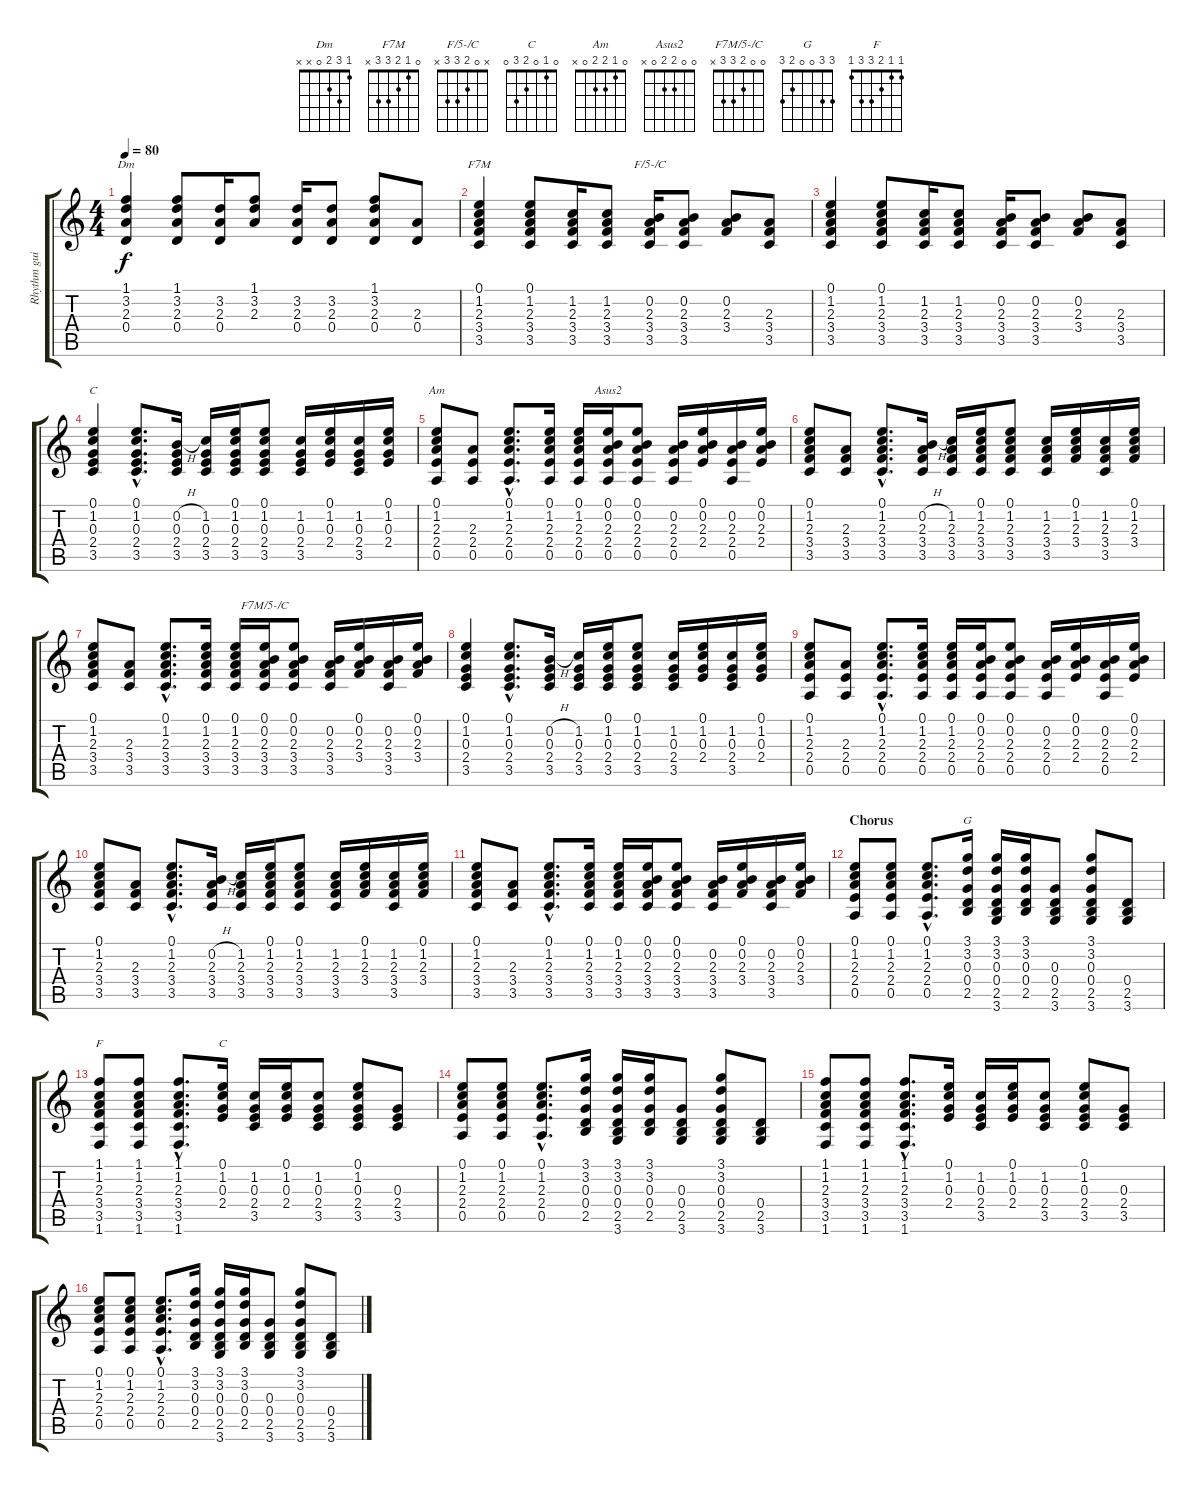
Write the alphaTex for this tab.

\track ("Rhythm guitar" "Rhythm gui") {instrument acousticguitarnylon}
\staff {score tabs}
\tuning (E4 B3 G3 D3 A2 E2) {hide}
\chord ("Dm" 1 3 2 0 x x)
\chord ("F7M" 0 1 2 3 3 x)
\chord ("F/5-/C" x 0 2 3 3 x)
\chord ("C" 0 1 0 2 3 x)
\chord ("Am" 0 1 2 2 0 x)
\chord ("Asus2" 0 0 2 2 0 x)
\chord ("F7M/5-/C" 0 0 2 3 3 x)
\chord ("G" 3 3 0 0 2 3)
\chord ("F" 1 1 2 3 3 1)
\chord ("C" 0 1 0 2 3 0)
\ts (4 4)
\tempo 80
\clef g2
\ks c
(1.1 3.2 2.3 0.4).4{ch "Dm" dy f} (1.1 3.2 2.3 0.4).8 (3.2 2.3 0.4).16 (1.1 3.2 2.3).8 (3.2 2.3 0.4).16 (3.2 2.3 0.4).8 (1.1 3.2 2.3 0.4).8 (2.3 0.4).8 |
(0.1 1.2 2.3 3.4 3.5).4{ch "F7M"} (0.1 1.2 2.3 3.4 3.5).8 (1.2 2.3 3.4 3.5).16 (1.2 2.3 3.4 3.5).8 (0.2 2.3 3.4 3.5).16{ch "F/5-/C"} (0.2 2.3 3.4 3.5).8 (0.2 2.3 3.4).8 (2.3 3.4 3.5).8 |
(0.1 1.2 2.3 3.4 3.5).4 (0.1 1.2 2.3 3.4 3.5).8 (1.2 2.3 3.4 3.5).16 (1.2 2.3 3.4 3.5).8 (0.2 2.3 3.4 3.5).16 (0.2 2.3 3.4 3.5).8 (0.2 2.3 3.4).8 (2.3 3.4 3.5).8 |
(0.1 1.2 0.3 2.4 3.5).4{ch "C"} (0.1{hac} 1.2{hac} 0.3{hac} 2.4{hac} 3.5{hac}).8{d} (0.2{h} 0.3 2.4 3.5).16 (1.2 0.3 2.4 3.5).16 (0.1 1.2 0.3 2.4 3.5).16 (0.1 1.2 0.3 2.4 3.5).8 (1.2 0.3 2.4 3.5).16 (0.1 1.2 0.3 2.4).16 (1.2 0.3 2.4 3.5).16 (0.1 1.2 0.3 2.4).16 |
(0.1 1.2 2.3 2.4 0.5).8{ch "Am"} (2.3 2.4 0.5).8 (0.1{hac} 1.2{hac} 2.3{hac} 2.4{hac} 0.5{hac}).8{d} (0.1 1.2 2.3 2.4 0.5).16 (0.1 1.2 2.3 2.4 0.5).16 (0.1 0.2 2.3 2.4 0.5).16{ch "Asus2"} (0.1 0.2 2.3 2.4 0.5).8 (0.2 2.3 2.4 0.5).16 (0.1 0.2 2.3 2.4).16 (0.2 2.3 2.4 0.5).16 (0.1 0.2 2.3 2.4).16 |
(0.1 1.2 2.3 3.4 3.5).8 (2.3 3.4 3.5).8 (0.1{hac} 1.2{hac} 2.3{hac} 3.4{hac} 3.5{hac}).8{d} (0.2{h} 2.3 3.4 3.5).16 (1.2 2.3 3.4 3.5).16 (0.1 1.2 2.3 3.4 3.5).16 (0.1 1.2 2.3 3.4 3.5).8 (1.2 2.3 3.4 3.5).16 (0.1 1.2 2.3 3.4).16 (1.2 2.3 3.4 3.5).16 (0.1 1.2 2.3 3.4).16 |
(0.1 1.2 2.3 3.4 3.5).8 (2.3 3.4 3.5).8 (0.1{hac} 1.2{hac} 2.3{hac} 3.4{hac} 3.5{hac}).8{d} (0.1 1.2 2.3 3.4 3.5).16 (0.1 1.2 2.3 3.4 3.5).16 (0.1 0.2 2.3 3.4 3.5).16{ch "F7M/5-/C"} (0.1 0.2 2.3 3.4 3.5).8 (0.2 2.3 3.4 3.5).16 (0.1 0.2 2.3 3.4).16 (0.2 2.3 3.4 3.5).16 (0.1 0.2 2.3 3.4).16 |
(0.1 1.2 0.3 2.4 3.5).4 (0.1{hac} 1.2{hac} 0.3{hac} 2.4{hac} 3.5{hac}).8{d} (0.2{h} 0.3 2.4 3.5).16 (1.2 0.3 2.4 3.5).16 (0.1 1.2 0.3 2.4 3.5).16 (0.1 1.2 0.3 2.4 3.5).8 (1.2 0.3 2.4 3.5).16 (0.1 1.2 0.3 2.4).16 (1.2 0.3 2.4 3.5).16 (0.1 1.2 0.3 2.4).16 |
(0.1 1.2 2.3 2.4 0.5).8 (2.3 2.4 0.5).8 (0.1{hac} 1.2{hac} 2.3{hac} 2.4{hac} 0.5{hac}).8{d} (0.1 1.2 2.3 2.4 0.5).16 (0.1 1.2 2.3 2.4 0.5).16 (0.1 0.2 2.3 2.4 0.5).16 (0.1 0.2 2.3 2.4 0.5).8 (0.2 2.3 2.4 0.5).16 (0.1 0.2 2.3 2.4).16 (0.2 2.3 2.4 0.5).16 (0.1 0.2 2.3 2.4).16 |
(0.1 1.2 2.3 3.4 3.5).8 (2.3 3.4 3.5).8 (0.1{hac} 1.2{hac} 2.3{hac} 3.4{hac} 3.5{hac}).8{d} (0.2{h} 2.3 3.4 3.5).16 (1.2 2.3 3.4 3.5).16 (0.1 1.2 2.3 3.4 3.5).16 (0.1 1.2 2.3 3.4 3.5).8 (1.2 2.3 3.4 3.5).16 (0.1 1.2 2.3 3.4).16 (1.2 2.3 3.4 3.5).16 (0.1 1.2 2.3 3.4).16 |
(0.1 1.2 2.3 3.4 3.5).8 (2.3 3.4 3.5).8 (0.1{hac} 1.2{hac} 2.3{hac} 3.4{hac} 3.5{hac}).8{d} (0.1 1.2 2.3 3.4 3.5).16 (0.1 1.2 2.3 3.4 3.5).16 (0.1 0.2 2.3 3.4 3.5).16 (0.1 0.2 2.3 3.4 3.5).8 (0.2 2.3 3.4 3.5).16 (0.1 0.2 2.3 3.4).16 (0.2 2.3 3.4 3.5).16 (0.1 0.2 2.3 3.4).16 |
\section ("" "Chorus")
(0.1 1.2 2.3 2.4 0.5).8 (0.1 1.2 2.3 2.4 0.5).8 (0.1{hac} 1.2{hac} 2.3{hac} 2.4{hac} 0.5{hac}).8{d} (3.1 3.2 0.3 0.4 2.5).16{ch "G"} (3.1 3.2 0.3 0.4 2.5 3.6).16 (3.1 3.2 0.3 0.4 2.5).16 (0.3 0.4 2.5 3.6).8 (3.1 3.2 0.3 0.4 2.5 3.6).8 (0.4 2.5 3.6).8 |
(1.1 1.2 2.3 3.4 3.5 1.6).8{ch "F"} (1.1 1.2 2.3 3.4 3.5 1.6).8 (1.1{hac} 1.2{hac} 2.3{hac} 3.4{hac} 3.5{hac} 1.6{hac}).8{d} (0.1 1.2 0.3 2.4).16{ch "C"} (1.2 0.3 2.4 3.5).16 (0.1 1.2 0.3 2.4).16 (1.2 0.3 2.4 3.5).8 (0.1 1.2 0.3 2.4 3.5).8 (0.3 2.4 3.5).8 |
(0.1 1.2 2.3 2.4 0.5).8 (0.1 1.2 2.3 2.4 0.5).8 (0.1{hac} 1.2{hac} 2.3{hac} 2.4{hac} 0.5{hac}).8{d} (3.1 3.2 0.3 0.4 2.5).16 (3.1 3.2 0.3 0.4 2.5 3.6).16 (3.1 3.2 0.3 0.4 2.5).16 (0.3 0.4 2.5 3.6).8 (3.1 3.2 0.3 0.4 2.5 3.6).8 (0.4 2.5 3.6).8 |
(1.1 1.2 2.3 3.4 3.5 1.6).8 (1.1 1.2 2.3 3.4 3.5 1.6).8 (1.1{hac} 1.2{hac} 2.3{hac} 3.4{hac} 3.5{hac} 1.6{hac}).8{d} (0.1 1.2 0.3 2.4).16 (1.2 0.3 2.4 3.5).16 (0.1 1.2 0.3 2.4).16 (1.2 0.3 2.4 3.5).8 (0.1 1.2 0.3 2.4 3.5).8 (0.3 2.4 3.5).8 |
(0.1 1.2 2.3 2.4 0.5).8 (0.1 1.2 2.3 2.4 0.5).8 (0.1{hac} 1.2{hac} 2.3{hac} 2.4{hac} 0.5{hac}).8{d} (3.1 3.2 0.3 0.4 2.5).16 (3.1 3.2 0.3 0.4 2.5 3.6).16 (3.1 3.2 0.3 0.4 2.5).16 (0.3 0.4 2.5 3.6).8 (3.1 3.2 0.3 0.4 2.5 3.6).8 (0.4 2.5 3.6).8
